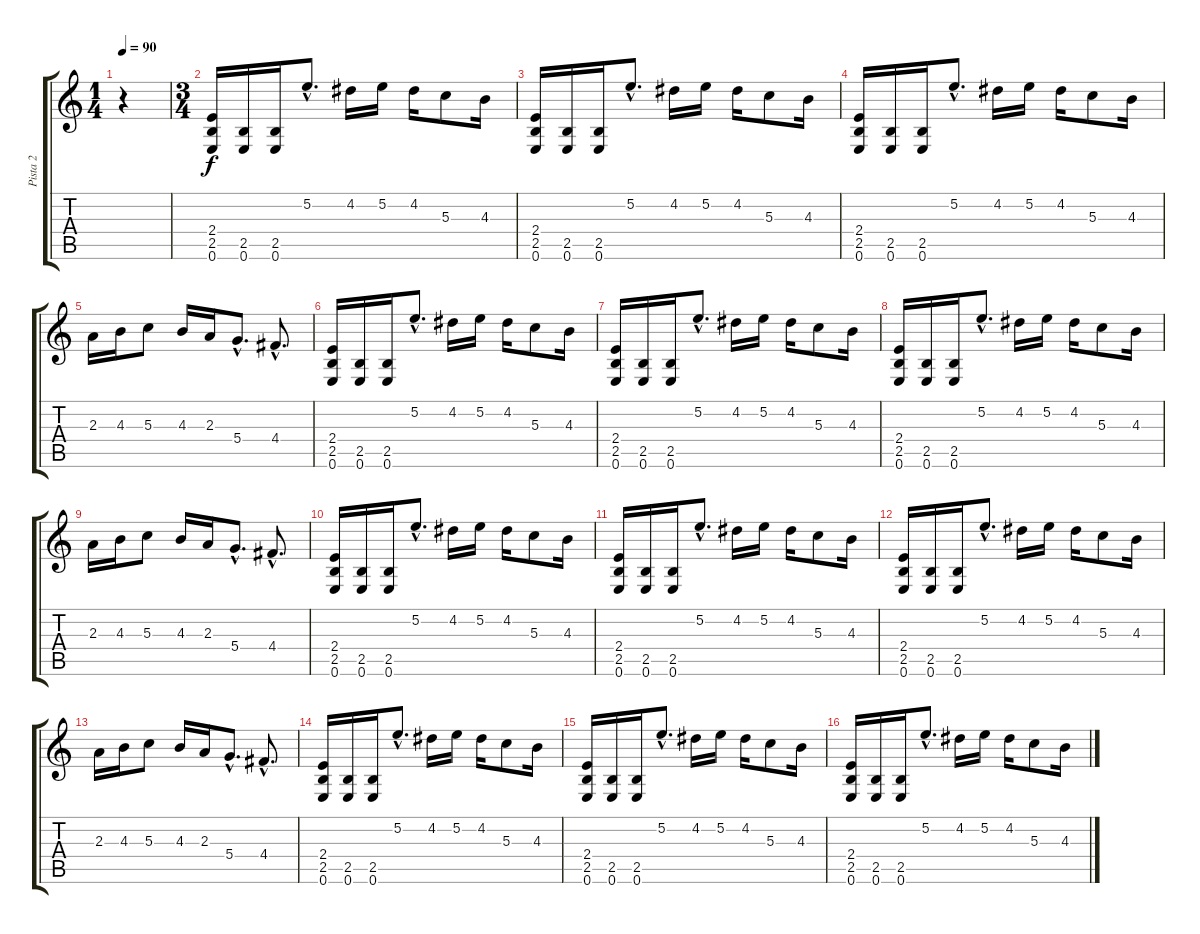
\track ("Pista 2" "Pista 2") {instrument overdrivenguitar}
\staff {score tabs}
\tuning (E4 B3 G3 D3 A2 E2) {hide}
\ts (1 4)
\tempo 90
\clef g2
\ks c
r.4{dy f instrument overdrivenguitar} |
\ts (3 4)
(2.4 2.5 0.6).16 (2.5 0.6).16 (2.5 0.6).16 5.2{hac}.8{d} 4.2.16 5.2.16 4.2.16 5.3.8 4.3.16 |
(2.4 2.5 0.6).16 (2.5 0.6).16 (2.5 0.6).16 5.2{hac}.8{d} 4.2.16 5.2.16 4.2.16 5.3.8 4.3.16 |
(2.4 2.5 0.6).16 (2.5 0.6).16 (2.5 0.6).16 5.2{hac}.8{d} 4.2.16 5.2.16 4.2.16 5.3.8 4.3.16 |
2.3.16 4.3.16 5.3.8 4.3.16 2.3.16 5.4{hac}.8{d} 4.4{hac}.8{d} |
(2.4 2.5 0.6).16 (2.5 0.6).16 (2.5 0.6).16 5.2{hac}.8{d} 4.2.16 5.2.16 4.2.16 5.3.8 4.3.16 |
(2.4 2.5 0.6).16 (2.5 0.6).16 (2.5 0.6).16 5.2{hac}.8{d} 4.2.16 5.2.16 4.2.16 5.3.8 4.3.16 |
(2.4 2.5 0.6).16 (2.5 0.6).16 (2.5 0.6).16 5.2{hac}.8{d} 4.2.16 5.2.16 4.2.16 5.3.8 4.3.16 |
2.3.16 4.3.16 5.3.8 4.3.16 2.3.16 5.4{hac}.8{d} 4.4{hac}.8{d} |
(2.4 2.5 0.6).16 (2.5 0.6).16 (2.5 0.6).16 5.2{hac}.8{d} 4.2.16 5.2.16 4.2.16 5.3.8 4.3.16 |
(2.4 2.5 0.6).16 (2.5 0.6).16 (2.5 0.6).16 5.2{hac}.8{d} 4.2.16 5.2.16 4.2.16 5.3.8 4.3.16 |
(2.4 2.5 0.6).16 (2.5 0.6).16 (2.5 0.6).16 5.2{hac}.8{d} 4.2.16 5.2.16 4.2.16 5.3.8 4.3.16 |
2.3.16 4.3.16 5.3.8 4.3.16 2.3.16 5.4{hac}.8{d} 4.4{hac}.8{d} |
(2.4 2.5 0.6).16 (2.5 0.6).16 (2.5 0.6).16 5.2{hac}.8{d} 4.2.16 5.2.16 4.2.16 5.3.8 4.3.16 |
(2.4 2.5 0.6).16 (2.5 0.6).16 (2.5 0.6).16 5.2{hac}.8{d} 4.2.16 5.2.16 4.2.16 5.3.8 4.3.16 |
(2.4 2.5 0.6).16 (2.5 0.6).16 (2.5 0.6).16 5.2{hac}.8{d} 4.2.16 5.2.16 4.2.16 5.3.8 4.3.16
